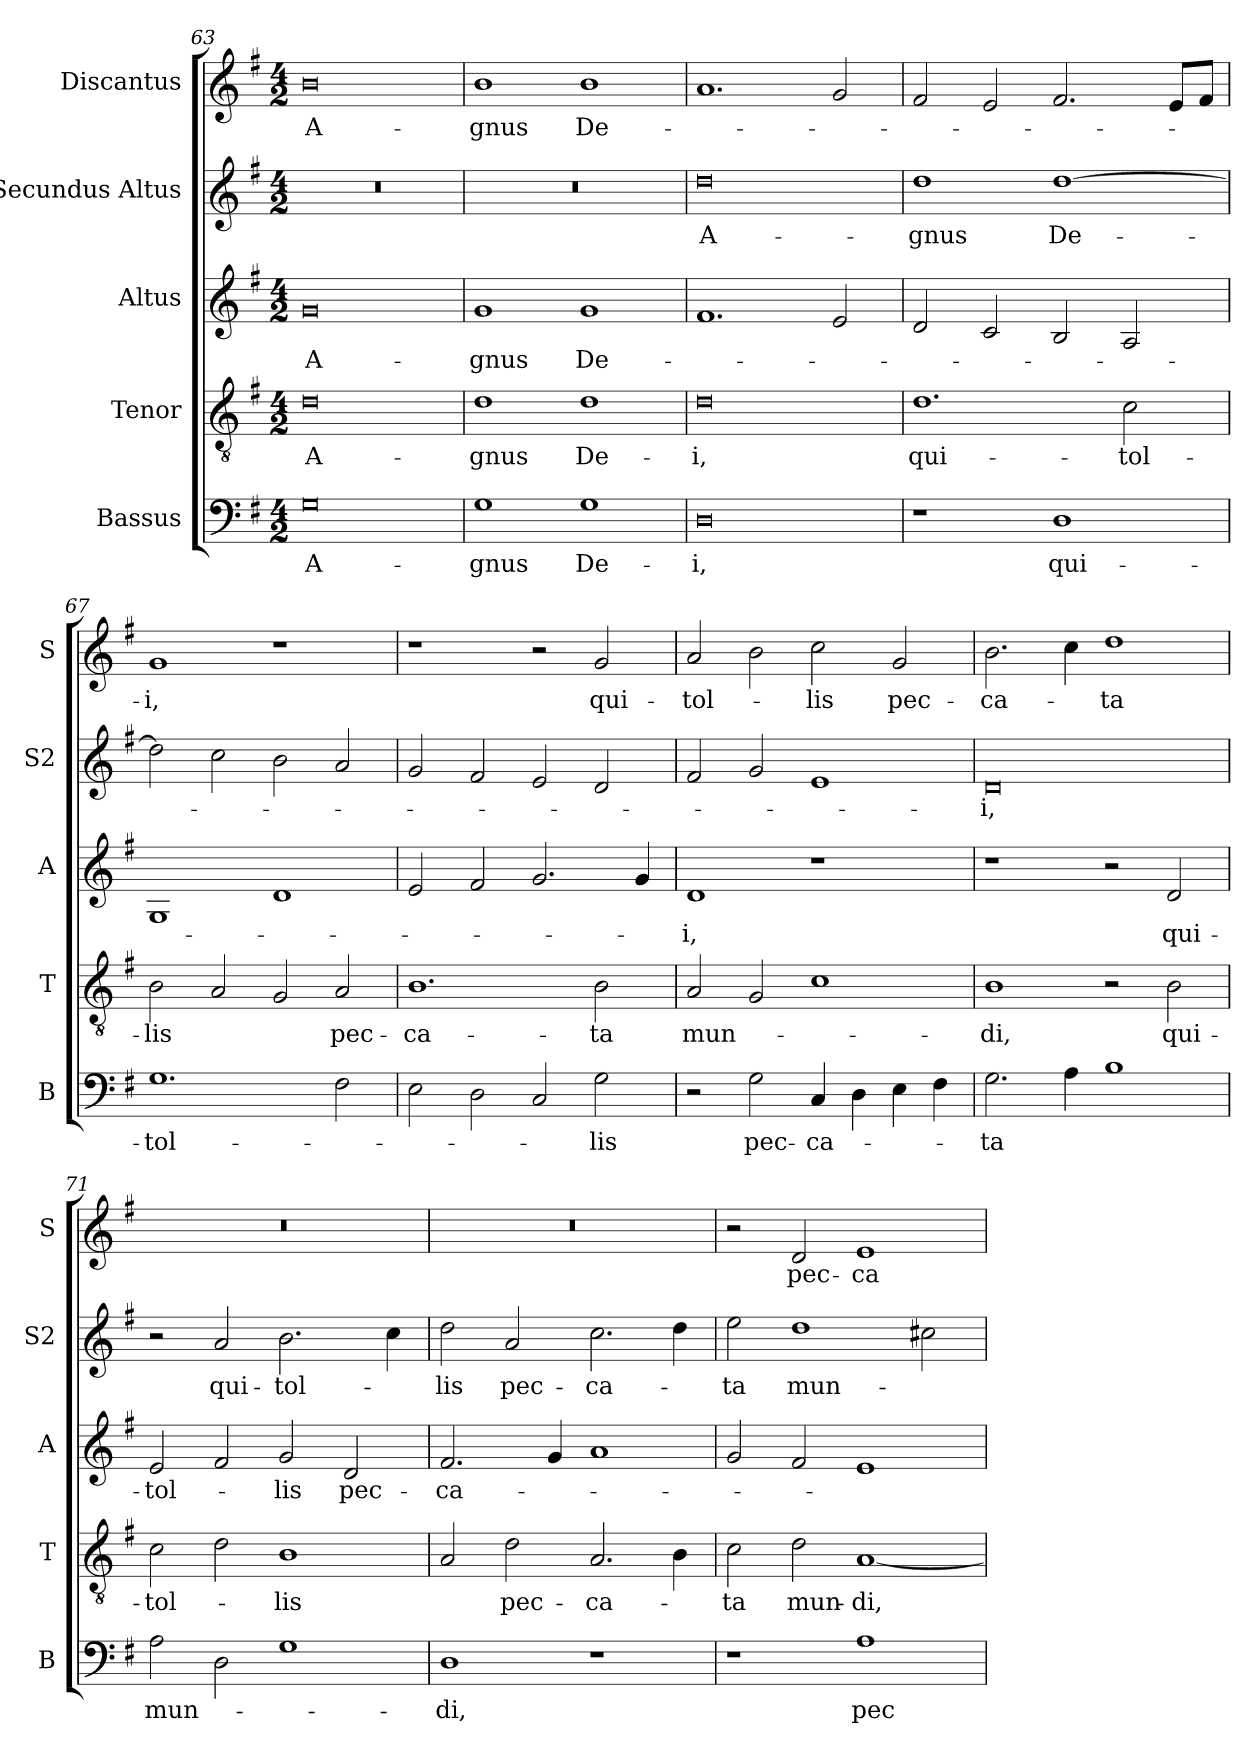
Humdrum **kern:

**kern	**text	**kern	**text	**kern	**text	**kern	**text	**kern	**text
*part5	*part5	*part4	*part4	*part3	*part3	*part2	*part2	*part1	*part1
*staff5	*staff5	*staff4	*staff4	*staff3	*staff3	*staff2	*staff2	*staff1	*staff1
*I"Bassus	*	*I"Tenor	*	*I"Altus	*	*I"Secundus Altus	*	*I"Discantus	*
*I'B	*	*I'T	*	*I'A	*	*I'S2	*	*I'S	*
!!LO:LB:g=z
*clefF4	*	*clefGv2	*	*clefG2	*	*clefG2	*	*clefG2	*
*k[f#]	*	*k[f#]	*	*k[f#]	*	*k[f#]	*	*k[f#]	*
*G:	*	*G:	*	*G:	*	*G:	*	*G:	*
*M4/2	*	*M4/2	*	*M4/2	*	*M4/2	*	*M4/2	*
=63	=63	=63	=63	=63	=63	=63	=63	=63	=63
!	!LO:LY:b	!	!LO:LY:b	!	!LO:LY:b	!	!	!	!LO:LY:b
0G	A-	0d	A-	0g	A-	0r	.	0b	A-
=64	=64	=64	=64	=64	=64	=64	=64	=64	=64
!	!LO:LY:b	!	!LO:LY:b	!	!LO:LY:b	!	!	!	!LO:LY:b
1G	-gnus	1d	-gnus	1g	-gnus	0r	.	1b	-gnus
!	!LO:LY:b	!	!LO:LY:b	!	!LO:LY:b	!	!	!	!LO:LY:b
1G	De-	1d	De-	1g	De-	.	.	1b	De-
=65	=65	=65	=65	=65	=65	=65	=65	=65	=65
!	!LO:LY:b	!	!LO:LY:b	!	!	!	!LO:LY:b	!	!
0D	-i,	0d	-i,	1.f#	.	0dd	A-	1.a	.
.	.	.	.	2e/	.	.	.	2g/	.
=66	=66	=66	=66	=66	=66	=66	=66	=66	=66
!	!	!	!LO:LY:b	!	!	!	!LO:LY:b	!	!
1r	.	1.d	qui-	2d/	.	1dd	-gnus	2f#/	.
.	.	.	.	2c/	.	.	.	2e/	.
!	!LO:LY:b	!	!	!	!	!	!LO:LY:b	!	!
1D	qui-	.	.	2B/	.	[1dd	De-	2.f#/	.
!	!	!	!LO:LY:b	!	!	!	!	!	!
.	.	2c\	-tol-	2A/	.	.	.	.	.
.	.	.	.	.	.	.	.	8e/L	.
.	.	.	.	.	.	.	.	8f#/J	.
=67	=67	=67	=67	=67	=67	=67	=67	=67	=67
!	!LO:LY:b	!	!LO:LY:b	!	!	!	!	!	!LO:LY:b
1.G	-tol-	2B\	-lis	1G	.	2dd\]	.	1g	-i,
.	.	2A/	.	.	.	2cc\	.	.	.
.	.	2G/	.	1d	.	2b\	.	1r	.
!	!	!	!LO:LY:b	!	!	!	!	!	!
2F#\	.	2A/	pec-	.	.	2a/	.	.	.
=68	=68	=68	=68	=68	=68	=68	=68	=68	=68
!	!	!	!LO:LY:b	!	!	!	!	!	!
2E\	.	1.B	-ca-	2e/	.	2g/	.	1r	.
2D\	.	.	.	2f#/	.	2f#/	.	.	.
2C/	.	.	.	2.g/	.	2e/	.	2r	.
!	!LO:LY:b	!	!LO:LY:b	!	!	!	!	!	!LO:LY:b
2G\	-lis	2B\	-ta	.	.	2d/	.	2g/	qui-
.	.	.	.	4g/	.	.	.	.	.
=69	=69	=69	=69	=69	=69	=69	=69	=69	=69
!	!	!	!LO:LY:b	!	!LO:LY:b	!	!	!	!LO:LY:b
2r	.	2A/	mun-	1d	-i,	2f#/	.	2a/	-tol-
!	!LO:LY:b	!	!	!	!	!	!	!	!
2G\	pec-	2G/	.	.	.	2g/	.	2b\	.
!	!LO:LY:b	!	!	!	!	!	!	!	!LO:LY:b
4C/	-ca-	1c	.	1r	.	1e	.	2cc\	-lis
4D\	.	.	.	.	.	.	.	.	.
!	!	!	!	!	!	!	!	!	!LO:LY:b
4E\	.	.	.	.	.	.	.	2g/	pec-
4F#\	.	.	.	.	.	.	.	.	.
=70	=70	=70	=70	=70	=70	=70	=70	=70	=70
!	!LO:LY:b	!	!LO:LY:b	!	!	!	!LO:LY:b	!	!LO:LY:b
2.G\	-ta	1B	-di,	1r	.	0d	-i,	2.b\	-ca-
4A\	.	.	.	.	.	.	.	4cc\	.
!	!	!	!	!	!	!	!	!	!LO:LY:b
1B	.	2r	.	2r	.	.	.	1dd	-ta
!	!	!	!LO:LY:b	!	!LO:LY:b	!	!	!	!
.	.	2B\	qui-	2d/	qui-	.	.	.	.
!!LO:PB:g=z
=71	=71	=71	=71	=71	=71	=71	=71	=71	=71
!	!LO:LY:b	!	!LO:LY:b	!	!LO:LY:b	!	!	!	!
2A\	mun-	2c\	-tol-	2e/	-tol-	2r	.	0r	.
!	!	!	!	!	!	!	!LO:LY:b	!	!
2D\	.	2d\	.	2f#/	.	2a/	qui-	.	.
!	!	!	!LO:LY:b	!	!LO:LY:b	!	!LO:LY:b	!	!
1G	.	1B	-lis	2g/	-lis	2.b\	-tol-	.	.
!	!	!	!	!	!LO:LY:b	!	!	!	!
.	.	.	.	2d/	pec-	.	.	.	.
.	.	.	.	.	.	4cc\	.	.	.
=72	=72	=72	=72	=72	=72	=72	=72	=72	=72
!	!LO:LY:b	!	!	!	!LO:LY:b	!	!LO:LY:b	!	!
1D	-di,	2A/	.	2.f#/	-ca-	2dd\	-lis	0r	.
!	!	!	!LO:LY:b	!	!	!	!LO:LY:b	!	!
.	.	2d\	pec-	.	.	2a/	pec-	.	.
.	.	.	.	4g/	.	.	.	.	.
!	!	!	!LO:LY:b	!	!	!	!LO:LY:b	!	!
1r	.	2.A/	-ca-	1a	.	2.cc\	-ca-	.	.
.	.	4B\	.	.	.	4dd\	.	.	.
=73	=73	=73	=73	=73	=73	=73	=73	=73	=73
!	!	!	!LO:LY:b	!	!	!	!LO:LY:b	!	!
1r	.	2c\	-ta	2g/	.	2ee\	-ta	2r	.
!	!	!	!LO:LY:b	!	!	!	!LO:LY:b	!	!LO:LY:b
.	.	2d\	mun-	2f#/	.	1dd	mun-	2d/	pec-
!	!LO:LY:b	!	!LO:LY:b	!	!	!	!	!	!LO:LY:b
1A	pec-	[1A	-di,	1e	.	.	.	1e	-ca-
.	.	.	.	.	.	2cc#X\	.	.	.
=	=	=	=	=	=	=	=	=	=
*-	*-	*-	*-	*-	*-	*-	*-	*-	*-
